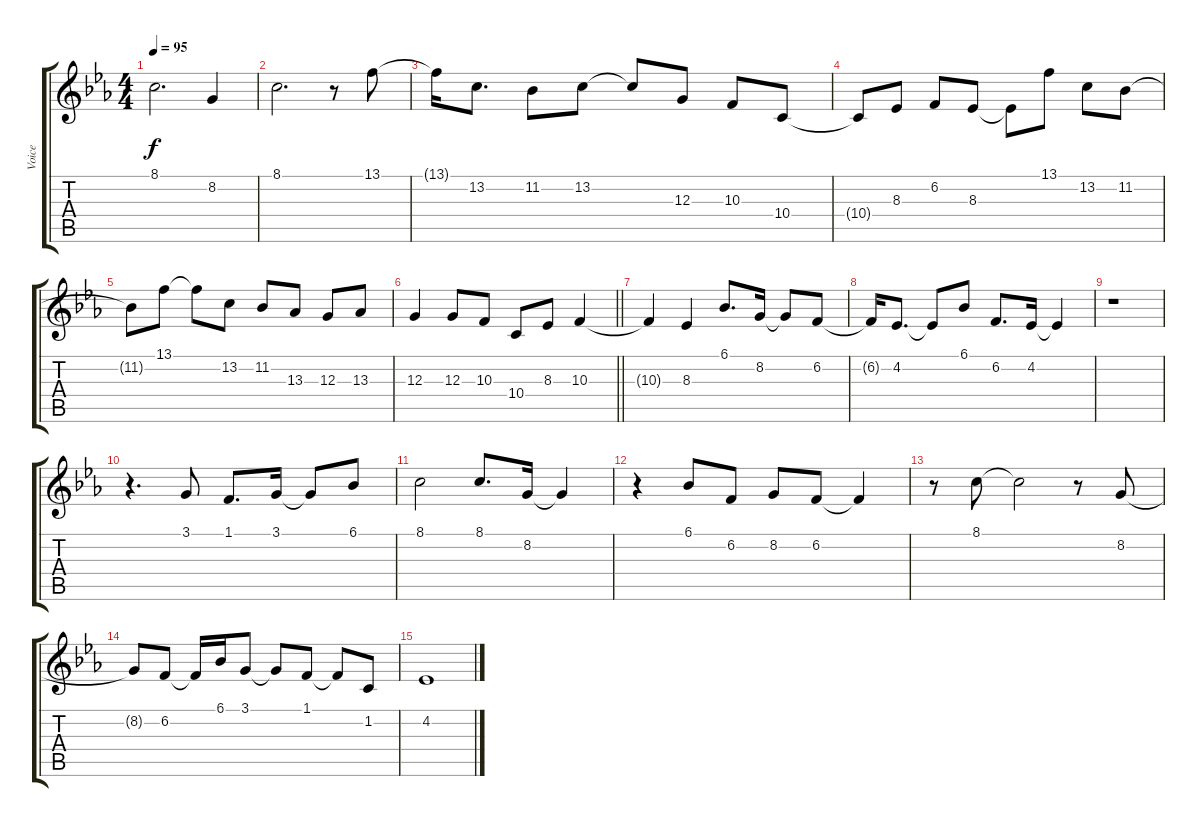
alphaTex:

\track ("Voice" "Voice") {instrument fx5brightness}
\staff {score tabs}
\tuning (E4 B3 G3 D3 A2 E2) {hide}
\ts (4 4)
\tempo 95
\clef g2
\ks eb
8.1.2{d dy f} 8.2.4 |
8.1.2{d} r.8 13.1.8 |
13.1{t}.16 13.2.8{d} 11.2.8 13.2.8 13.2{t}.8 12.3.8 10.3.8 10.4.8 |
10.4{t}.8 8.3.8 6.2.8 8.3.8 8.3{t}.8 13.1.8 13.2.8 11.2.8 |
11.2{t}.8 13.1.8 13.1{t}.8 13.2.8 11.2.8 13.3.8 12.3.8 13.3.8 |
\barLineRight lightlight
12.3.4 12.3.8 10.3.8 10.4.8 8.3.8 10.3.4 |
\section ("" "")
10.3{t}.4 8.3.4 6.1.8{d} 8.2.16 8.2{t}.8 6.2.8 |
6.2{t}.16 4.2.8{d} 4.2{t}.8 6.1.8 6.2.8{d} 4.2.16 4.2{t}.4 |
r.1 |
r.4{d} 3.1.8 1.1.8{d} 3.1.16 3.1{t}.8 6.1.8 |
8.1.2 8.1.8{d} 8.2.16 8.2{t}.4 |
r.4 6.1.8 6.2.8 8.2.8 6.2.8 6.2{t}.4 |
r.8 8.1.8 8.1{t}.2 r.8 8.2.8 |
8.2{t}.8 6.2.8 6.2{t}.16 6.1.16 3.1.8 3.1{t}.8 1.1.8 1.1{t}.8 1.2.8 |
4.2.1
